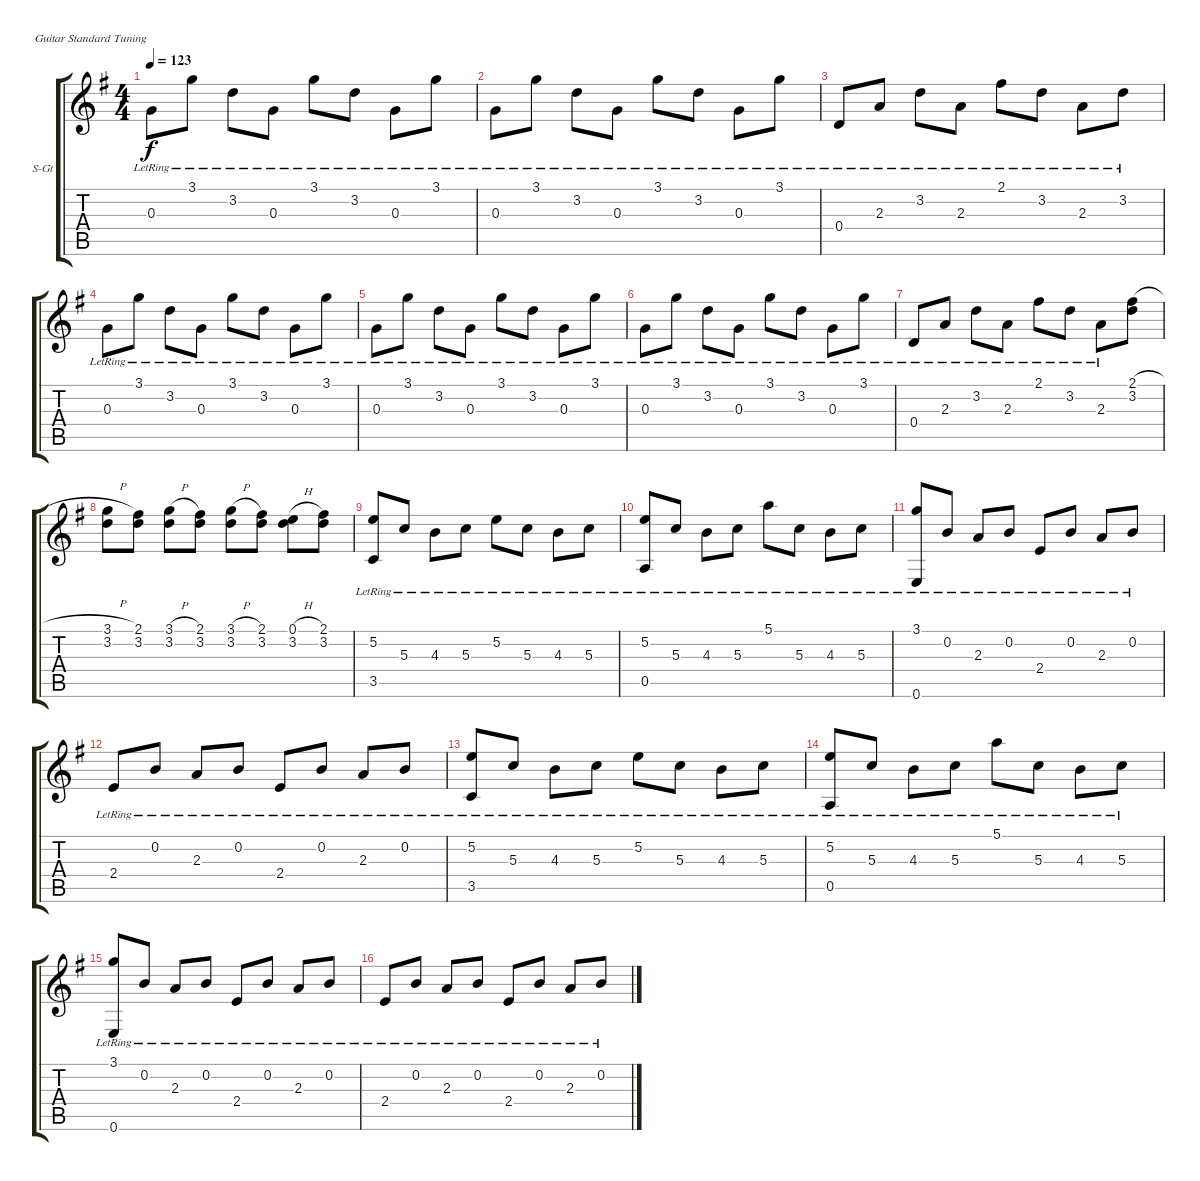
\bracketExtendMode groupsimilarinstruments
\firstSystemTrackNameOrientation horizontal
\otherSystemsTrackNameOrientation horizontal
\track ("Gtr I" "S-Gt") {instrument acousticguitarsteel}
\staff {score tabs}
\tuning (E4 B3 G3 D3 A2 E2)
\ts (4 4)
\tempo 123
\clef g2
\ks eminor
0.3{lr}.8{dy f} 3.1{lr}.8 3.2{lr}.8 0.3{lr}.8 3.1{lr}.8 3.2{lr}.8 0.3{lr}.8 3.1{lr}.8 |
0.3{lr}.8 3.1{lr}.8 3.2{lr}.8 0.3{lr}.8 3.1{lr}.8 3.2{lr}.8 0.3{lr}.8 3.1{lr}.8 |
0.4{lr}.8 2.3{lr}.8 3.2{lr}.8 2.3{lr}.8 2.1{lr}.8 3.2{lr}.8 2.3{lr}.8 3.2{lr}.8 |
0.3{lr}.8 3.1{lr}.8 3.2{lr}.8 0.3{lr}.8 3.1{lr}.8 3.2{lr}.8 0.3{lr}.8 3.1{lr}.8 |
0.3{lr}.8 3.1{lr}.8 3.2{lr}.8 0.3{lr}.8 3.1{lr}.8 3.2{lr}.8 0.3{lr}.8 3.1{lr}.8 |
0.3{lr}.8 3.1{lr}.8 3.2{lr}.8 0.3{lr}.8 3.1{lr}.8 3.2{lr}.8 0.3{lr}.8 3.1{lr}.8 |
0.4{lr}.8 2.3{lr}.8 3.2{lr}.8 2.3{lr}.8 2.1{lr}.8 3.2{lr}.8 2.3{lr}.8 (2.1{h} 3.2).8 |
(3.1{h} 3.2).8 (2.1 3.2).8 (3.1{h} 3.2).8 (2.1 3.2).8 (3.1{h} 3.2).8 (2.1 3.2).8 (0.1{h} 3.2).8 (2.1 3.2).8 |
(5.2{lr} 3.5{lr}).8 5.3{lr}.8 4.3{lr}.8 5.3{lr}.8 5.2{lr}.8 5.3{lr}.8 4.3{lr}.8 5.3{lr}.8 |
(5.2{lr} 0.5{lr}).8 5.3{lr}.8 4.3{lr}.8 5.3{lr}.8 5.1{lr}.8 5.3{lr}.8 4.3{lr}.8 5.3{lr}.8 |
(3.1{lr} 0.6{lr}).8 0.2{lr}.8 2.3{lr}.8 0.2{lr}.8 2.4{lr}.8 0.2{lr}.8 2.3{lr}.8 0.2{lr}.8 |
2.4{lr}.8 0.2{lr}.8 2.3{lr}.8 0.2{lr}.8 2.4{lr}.8 0.2{lr}.8 2.3{lr}.8 0.2{lr}.8 |
(5.2{lr} 3.5{lr}).8 5.3{lr}.8 4.3{lr}.8 5.3{lr}.8 5.2{lr}.8 5.3{lr}.8 4.3{lr}.8 5.3{lr}.8 |
(5.2{lr} 0.5{lr}).8 5.3{lr}.8 4.3{lr}.8 5.3{lr}.8 5.1{lr}.8 5.3{lr}.8 4.3{lr}.8 5.3{lr}.8 |
(3.1{lr} 0.6{lr}).8 0.2{lr}.8 2.3{lr}.8 0.2{lr}.8 2.4{lr}.8 0.2{lr}.8 2.3{lr}.8 0.2{lr}.8 |
2.4{lr}.8 0.2{lr}.8 2.3{lr}.8 0.2{lr}.8 2.4{lr}.8 0.2{lr}.8 2.3{lr}.8 0.2{lr}.8
